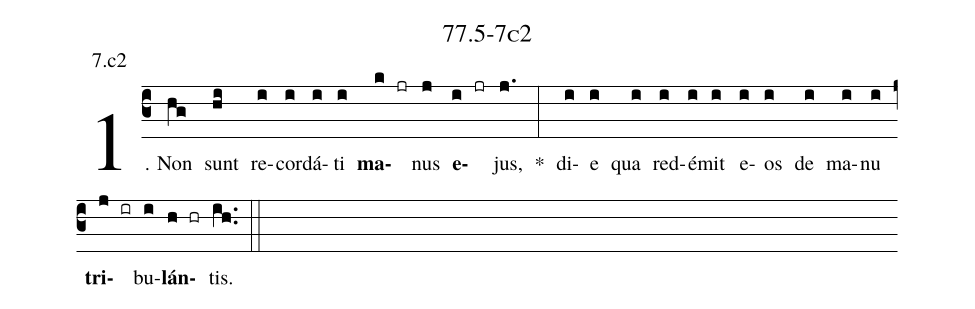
name: 77.5-7c2;
annotation: 7.c2;
%%
(c3)1. Non(hg) sunt(hi) re(i)cor(i)dá(i)ti(i) <b>ma</b>(k jr)nus(j) <b>e</b>(i jr)jus,(j.) *(:) di(i)e(i) qua(i) red(i)é(i)mit(i) e(i)os(i) de(i) ma(i)nu(i) <b>tri</b>(j ir)bu(i)<b>lán</b>(h hr)tis.(ih..) (::)


%E(i) u(i) o(j) u(i) a(h) e.(ih..) (::)
